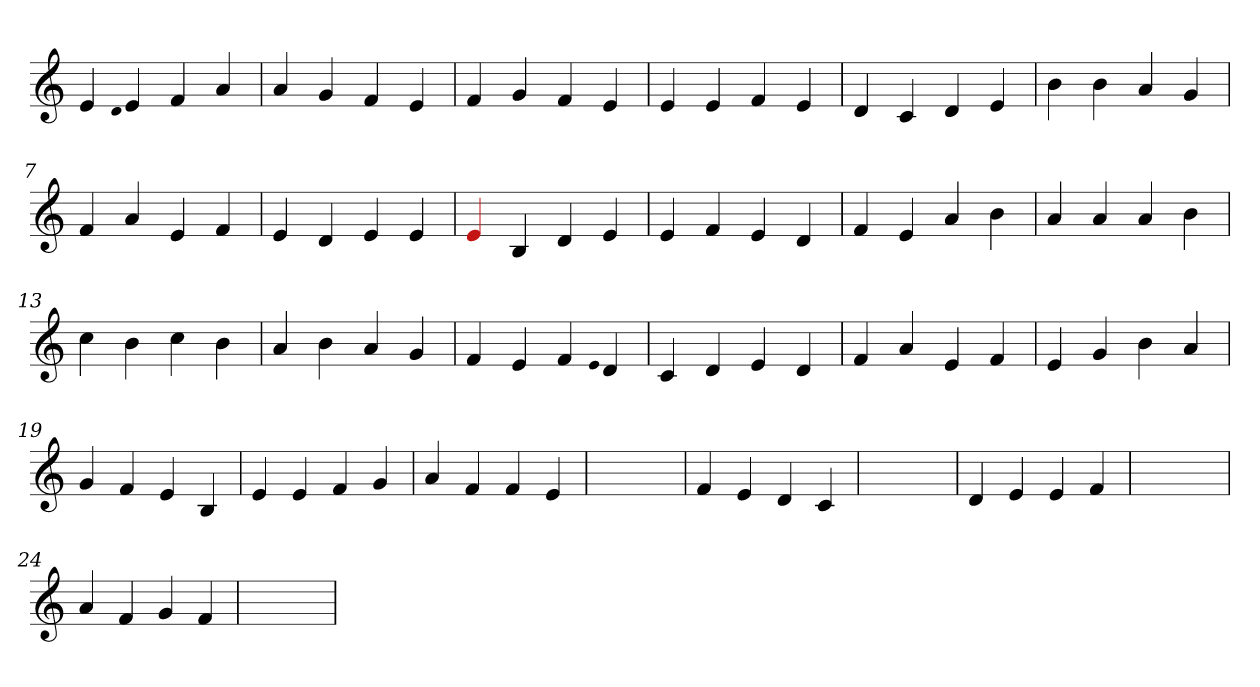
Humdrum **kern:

**kern
*part1
*staff1
*clefG2
=1
4e
qqd
4e
4f
4a
=2
4a
4g
4f
4e
=3
4f
4g
4f
4e
=4
4e
4e
4f
4e
=5
4d
4c
4d
4e
=6
4b
4b
4a
4g
=7
4f
4a
4e
4f
=8
4e
4d
4e
4e
=9
4Re
4B
4d
4e
=10
4e
4f
4e
4d
=11
4f
4e
4a
4b
=12
4a
4a
4a
4b
=13
4cc
4b
4cc
4b
=14
4a
4b
4a
4g
=15
4f
4e
4f
qqe
4d
=16
4c
4d
4e
4d
=17
4f
4a
4e
4f
=18
4e
4g
4b
4a
=19
4g
4f
4e
4B
=20
4e
4e
4f
4g
=21
4a
4f
4f
4e
=22
1ryy
=22
4f
4e
4d
4c
=23
1ryy
=23
4d
4e
4e
4f
=24
1ryy
=24
4a
4f
4g
4f
=25
1ryy
=
*-
